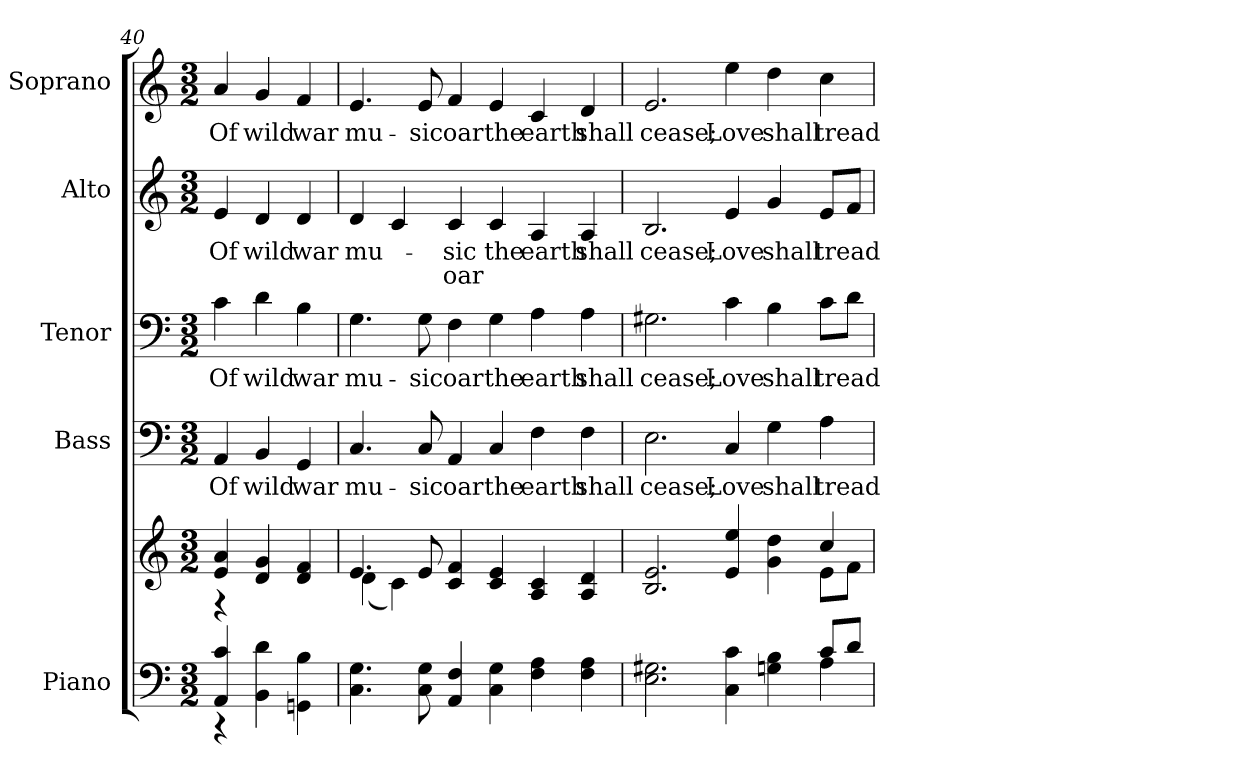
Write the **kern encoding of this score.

**kern	**kern	**kern	**text	**kern	**text	**kern	**text	**text	**kern	**text
*part5	*part5	*part4	*part4	*part3	*part3	*part2	*part2	*part2	*part1	*part1
*staff6	*staff5	*staff4	*staff4	*staff3	*staff3	*staff2	*staff2	*staff2	*staff1	*staff1
*I"Piano	*	*I"Bass	*	*I"Tenor	*	*I"Alto	*	*	*I"Soprano	*
*I'Pno.	*	*I'B.	*	*I'T.	*	*I'A.	*	*	*I'S.	*
!!LO:PB:g=z
*clefF4	*clefG2	*clefF4	*	*clefF4	*	*clefG2	*	*	*clefG2	*
*k[]	*k[]	*k[]	*	*k[]	*	*k[]	*	*	*k[]	*
*C:	*C:	*C:	*	*C:	*	*C:	*	*	*C:	*
*M3/2	*M3/2	*M3/2	*	*M3/2	*	*M3/2	*	*	*M3/2	*
=40	=40	=40	=40	=40	=40	=40	=40	=40	=40	=40
*^	*^	*	*	*	*	*	*	*	*	*
!	!	!	!	!	!LO:LY:b:color=#000000	!	!	!	!	!	!	!
!	!	!	!	!	!	!	!LO:LY:b:color=#000000	!	!	!	!	!
!	!	!	!	!	!	!	!	!	!LO:LY:b:color=#000000	!	!	!
!	!	!	!	!	!	!	!	!	!	!	!	!LO:LY:b:color=#000000
4AAi/ 4ci	4r	4ei/ 4ai	4r	4AAi/	Of	4ci\	Of	4ei/	Of	.	4ai/	Of
!	!	!	!	!	!LO:LY:b:color=#000000	!	!	!	!	!	!	!
!	!	!	!	!	!	!	!LO:LY:b:color=#000000	!	!	!	!	!
!	!	!	!	!	!	!	!	!	!LO:LY:b:color=#000000	!	!	!
!	!	!	!	!	!	!	!	!	!	!	!	!LO:LY:b:color=#000000
4BBi\ 4di	2ryy	4di/ 4gi	2ryy	4BBi/	wild	4di\	wild	4di/	wild	.	4gi/	wild
!	!	!	!	!	!LO:LY:b:color=#000000	!	!	!	!	!	!	!
!	!	!	!	!	!	!	!LO:LY:b:color=#000000	!	!	!	!	!
!	!	!	!	!	!	!	!	!	!LO:LY:b:color=#000000	!	!	!
!	!	!	!	!	!	!	!	!	!	!	!	!LO:LY:b:color=#000000
4GGni\ 4Bi	.	4di/ 4fi	.	4GGi/	war	4Bi\	war	4di/	war	.	4fi/	war
*v	*v	*	*	*	*	*	*	*	*	*	*	*
!!LO:PB:g=z
=41	=41	=41	=41	=41	=41	=41	=41	=41	=41	=41	=41
!	!	!	!	!LO:LY:b:color=#000000	!	!	!	!	!	!	!
!	!	!	!	!	!	!LO:LY:b:color=#000000	!	!	!	!	!
!	!	!	!	!	!	!	!	!LO:LY:b:color=#000000	!	!	!
!	!	!	!	!	!	!	!	!	!	!	!LO:LY:b:color=#000000
4.Ci\ 4.Gi	4.ei/	(4di\	4.Ci/	mu-	4.Gi\	mu-	4di/	mu-	.	4.ei/	mu-
.	.	4ci\)	.	.	.	.	4ci/	.	.	.	.
!	!	!	!	!LO:LY:b:color=#000000	!	!	!	!	!	!	!
!	!	!	!	!	!	!LO:LY:b:color=#000000	!	!	!	!	!
!	!	!	!	!	!	!	!	!	!	!	!LO:LY:b:color=#000000
8Ci\ 8Gi	8ei/	.	8Ci/	-sic	8Gi\	-sic	.	.	.	8ei/	-sic
!	!	!	!	!LO:LY:b:color=#000000	!	!	!	!	!	!	!
!	!	!	!	!	!	!LO:LY:b:color=#000000	!	!	!	!	!
!	!	!	!	!	!	!	!	!LO:LY:b:color=#000000	!LO:LY:b:color=#000000	!	!
!	!	!	!	!	!	!	!	!	!	!	!LO:LY:b:color=#000000
4AAi/ 4Fi	4ci/ 4fi	2ryy	4AAi/	oar	4Fi\	oar	4ci/	-sic	oar	4fi/	oar
!	!	!	!	!LO:LY:b:color=#000000	!	!	!	!	!	!	!
!	!	!	!	!	!	!LO:LY:b:color=#000000	!	!	!	!	!
!	!	!	!	!	!	!	!	!LO:LY:b:color=#000000	!	!	!
!	!	!	!	!	!	!	!	!	!	!	!LO:LY:b:color=#000000
4Ci\ 4Gi	4ci/ 4ei	.	4Ci/	the	4Gi\	the	4ci/	the	.	4ei/	the
!	!	!	!	!LO:LY:b:color=#000000	!	!	!	!	!	!	!
!	!	!	!	!	!	!LO:LY:b:color=#000000	!	!	!	!	!
!	!	!	!	!	!	!	!	!LO:LY:b:color=#000000	!	!	!
!	!	!	!	!	!	!	!	!	!	!	!LO:LY:b:color=#000000
4Fi\ 4Ai	4Ai/ 4ci	2ryy	4Fi\	earth	4Ai\	earth	4Ai/	earth	.	4ci/	earth
!	!	!	!	!LO:LY:b:color=#000000	!	!	!	!	!	!	!
!	!	!	!	!	!	!LO:LY:b:color=#000000	!	!	!	!	!
!	!	!	!	!	!	!	!	!LO:LY:b:color=#000000	!	!	!
!	!	!	!	!	!	!	!	!	!	!	!LO:LY:b:color=#000000
4Fi\ 4Ai	4Ai/ 4di	.	4Fi\	shall	4Ai\	shall	4Ai/	shall	.	4di/	shall
!!LO:PB:g=z
=42	=42	=42	=42	=42	=42	=42	=42	=42	=42	=42	=42
*^	*	*	*	*	*	*	*	*	*	*	*
!	!	!	!	!	!LO:LY:b:color=#000000	!	!	!	!	!	!	!
!	!	!	!	!	!	!	!LO:LY:b:color=#000000	!	!	!	!	!
!	!	!	!	!	!	!	!	!	!LO:LY:b:color=#000000	!	!	!
!	!	!	!	!	!	!	!	!	!	!	!	!LO:LY:b:color=#000000
2.Ei\ 2.G#Xi	1ryy	2.Bi/ 2.ei	1ryy	2.Ei\	cease;	2.G#Xi\	cease;	2.Bi/	cease;	.	2.ei/	cease;
!	!	!	!	!	!LO:LY:b:color=#000000	!	!	!	!	!	!	!
!	!	!	!	!	!	!	!LO:LY:b:color=#000000	!	!	!	!	!
!	!	!	!	!	!	!	!	!	!LO:LY:b:color=#000000	!	!	!
!	!	!	!	!	!	!	!	!	!	!	!	!LO:LY:b:color=#000000
4Ci\ 4ci	.	4ei/ 4eei	.	4Ci/	Love	4ci\	Love	4ei/	Love	.	4eei\	Love
!	!	!	!	!	!LO:LY:b:color=#000000	!	!	!	!	!	!	!
!	!	!	!	!	!	!	!LO:LY:b:color=#000000	!	!	!	!	!
!	!	!	!	!	!	!	!	!	!LO:LY:b:color=#000000	!	!	!
!	!	!	!	!	!	!	!	!	!	!	!	!LO:LY:b:color=#000000
4Gni\ 4Bi	4ryy	4gi\ 4ddi	4ryy	4Gi\	shall	4Bi\	shall	4gi/	shall	.	4ddi\	shall
!	!	!	!	!	!LO:LY:b:color=#000000	!	!	!	!	!	!	!
!	!	!	!	!	!	!	!LO:LY:b:color=#000000	!	!	!	!	!
!	!	!	!	!	!	!	!	!	!LO:LY:b:color=#000000	!	!	!
!	!	!	!	!	!	!	!	!	!	!	!	!LO:LY:b:color=#000000
8ci/L	4Ai\	4cci/	8ei\L	4Ai\	tread	8ci\L	tread	8ei/L	tread	.	4cci\	tread
8di/J	.	.	8fi\J	.	.	8di\J	.	8fi/J	.	.	.	.
*v	*v	*	*	*	*	*	*	*	*	*	*	*
*	*v	*v	*	*	*	*	*	*	*	*	*
=	=	=	=	=	=	=	=	=	=	=
*-	*-	*-	*-	*-	*-	*-	*-	*-	*-	*-
